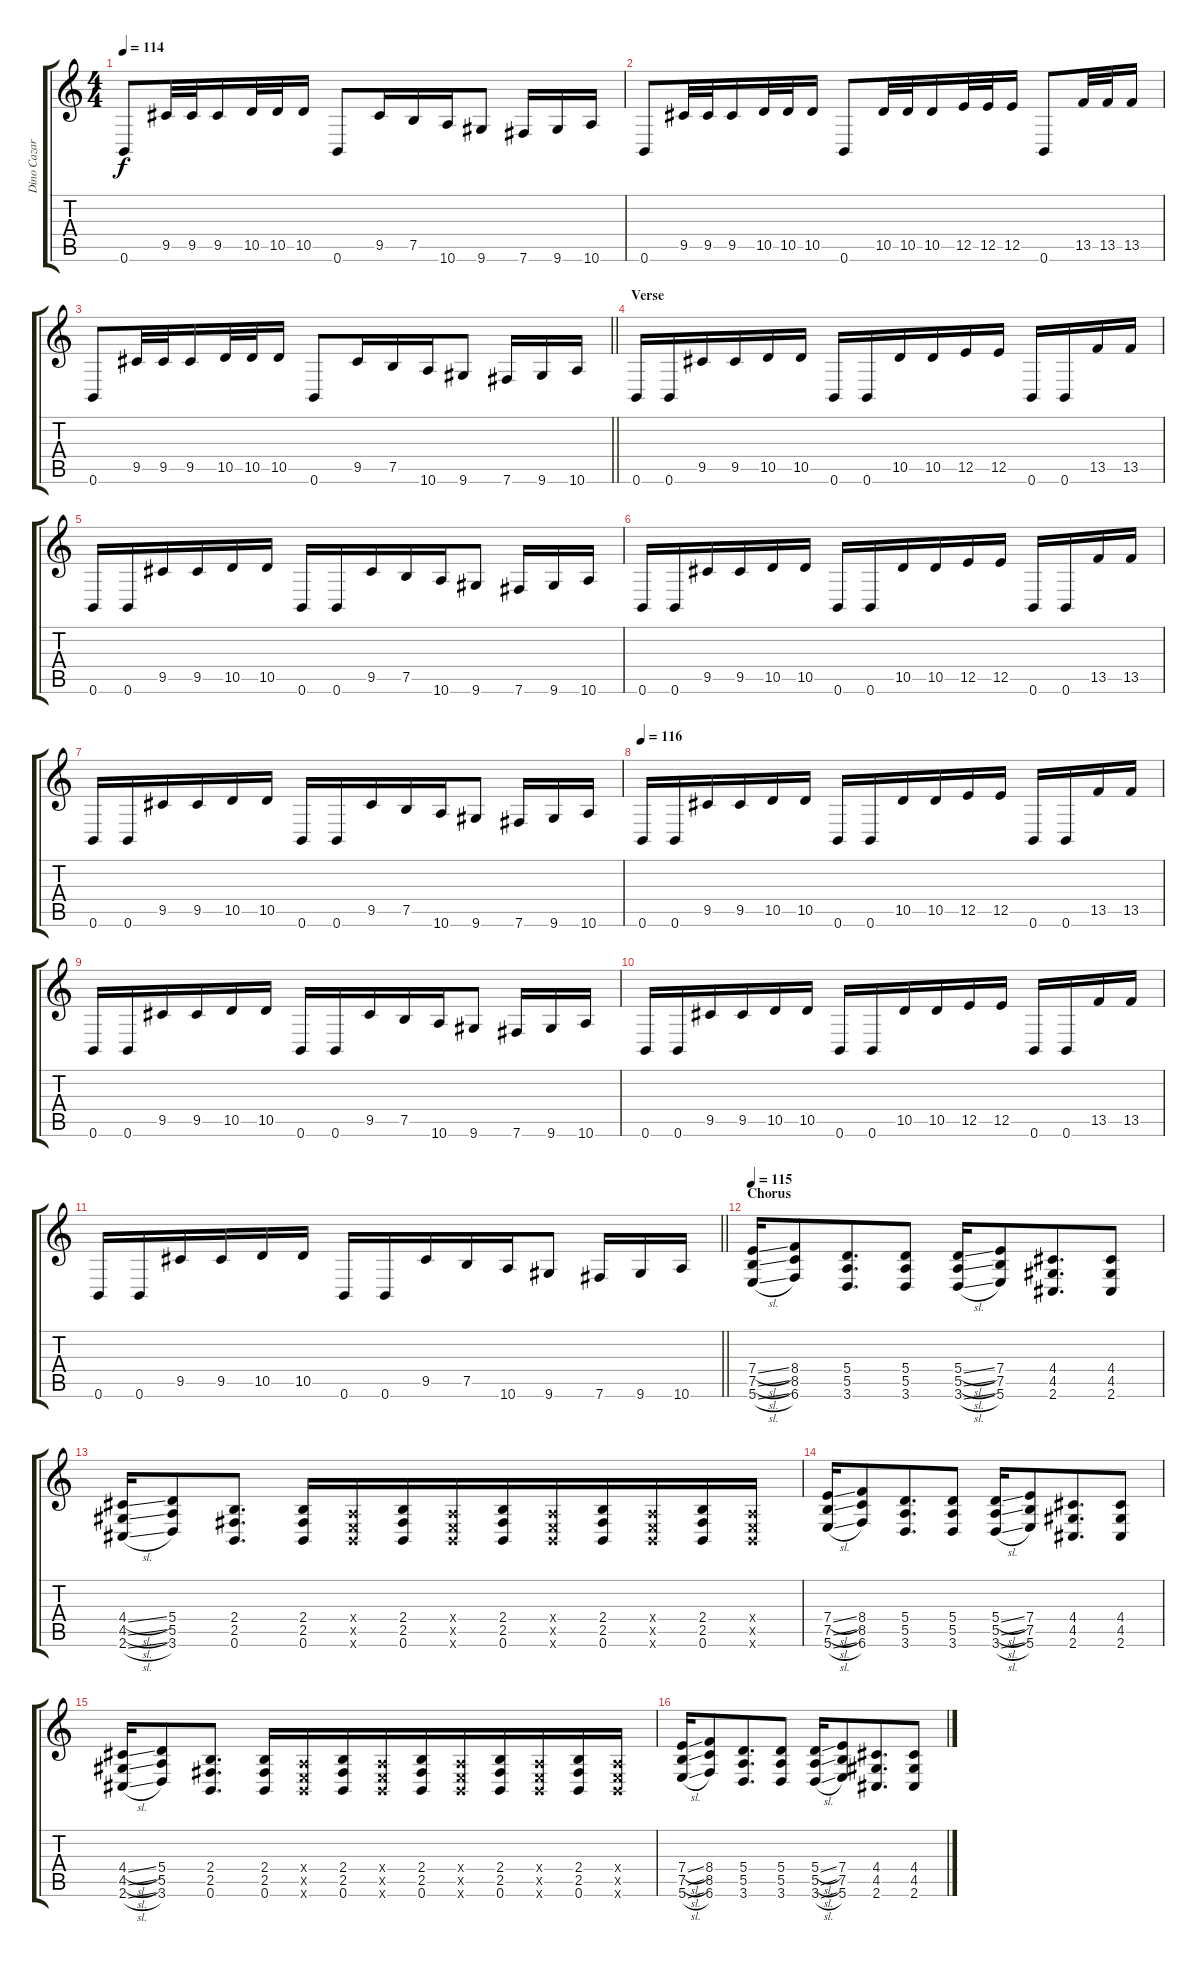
\track ("Dino Cazares" "Dino Cazar") {instrument distortionguitar}
\staff {score tabs}
\tuning (B3 Gb3 D3 A2 E2 B1) {hide}
\ts (4 4)
\tempo 114
\clef g2
\ks c
0.6.8{dy f} 9.5.32 9.5.32 9.5.16{beam merge} 10.5.32 10.5.32 10.5.16{beam split} 0.6.8{beam merge} 9.5.16 7.5.16 10.6.16 9.6.8 7.6.16 9.6.16 10.6.16 |
0.6.8 9.5.32 9.5.32 9.5.16{beam merge} 10.5.32 10.5.32 10.5.16{beam split} 0.6.8{beam merge} 10.5.32 10.5.32 10.5.16 12.5.32 12.5.32 12.5.16 0.6.8 13.5.32 13.5.32 13.5.16 |
\barLineRight lightlight
0.6.8 9.5.32 9.5.32 9.5.16{beam merge} 10.5.32 10.5.32 10.5.16{beam split} 0.6.8{beam merge} 9.5.16 7.5.16 10.6.16 9.6.8 7.6.16 9.6.16 10.6.16 |
\section ("" "Verse")
0.6.16 0.6.16 9.5.16 9.5.16{beam merge} 10.5.16 10.5.16{beam split} 0.6.16 0.6.16{beam merge} 10.5.16 10.5.16 12.5.16 12.5.16 0.6.16 0.6.16 13.5.16 13.5.16 |
0.6.16 0.6.16 9.5.16 9.5.16{beam merge} 10.5.16 10.5.16{beam split} 0.6.16 0.6.16{beam merge} 9.5.16 7.5.16 10.6.16 9.6.8 7.6.16 9.6.16 10.6.16 |
0.6.16 0.6.16 9.5.16 9.5.16{beam merge} 10.5.16 10.5.16{beam split} 0.6.16 0.6.16{beam merge} 10.5.16 10.5.16 12.5.16 12.5.16 0.6.16 0.6.16 13.5.16 13.5.16 |
0.6.16 0.6.16 9.5.16 9.5.16{beam merge} 10.5.16 10.5.16{beam split} 0.6.16 0.6.16{beam merge} 9.5.16 7.5.16 10.6.16 9.6.8 7.6.16 9.6.16 10.6.16 |
\tempo 116
0.6.16 0.6.16 9.5.16 9.5.16{beam merge} 10.5.16 10.5.16{beam split} 0.6.16 0.6.16{beam merge} 10.5.16 10.5.16 12.5.16 12.5.16 0.6.16 0.6.16 13.5.16 13.5.16 |
0.6.16 0.6.16 9.5.16 9.5.16{beam merge} 10.5.16 10.5.16{beam split} 0.6.16 0.6.16{beam merge} 9.5.16 7.5.16 10.6.16 9.6.8 7.6.16 9.6.16 10.6.16 |
0.6.16 0.6.16 9.5.16 9.5.16{beam merge} 10.5.16 10.5.16{beam split} 0.6.16 0.6.16{beam merge} 10.5.16 10.5.16 12.5.16 12.5.16 0.6.16 0.6.16 13.5.16 13.5.16 |
\barLineRight lightlight
0.6.16 0.6.16 9.5.16 9.5.16{beam merge} 10.5.16 10.5.16{beam split} 0.6.16 0.6.16{beam merge} 9.5.16 7.5.16 10.6.16 9.6.8 7.6.16 9.6.16 10.6.16 |
\section ("" "Chorus")
\tempo 115
(7.4{sl} 7.5{sl} 5.6{sl}).16 (8.4 8.5 6.6).8 (5.4 5.5 3.6).8{d beam merge} (5.4 5.5 3.6).8 (5.4{sl} 5.5{sl} 3.6{sl}).16 (7.4 7.5 5.6).8 (4.4 4.5 2.6).8{d beam merge} (4.4 4.5 2.6).8 |
(4.4{sl} 4.5{sl} 2.6{sl}).16 (5.4 5.5 3.6).8 (2.4 2.5 0.6).8{d} (2.4 2.5 0.6).16 (0.4{x} 0.5{x} 0.6{x}).16{beam merge} (2.4 2.5 0.6).16 (0.4{x} 0.5{x} 0.6{x}).16 (2.4 2.5 0.6).16 (0.4{x} 0.5{x} 0.6{x}).16{beam merge} (2.4 2.5 0.6).16 (0.4{x} 0.5{x} 0.6{x}).16 (2.4 2.5 0.6).16 (0.4{x} 0.5{x} 0.6{x}).16 |
(7.4{sl} 7.5{sl} 5.6{sl}).16 (8.4 8.5 6.6).8 (5.4 5.5 3.6).8{d beam merge} (5.4 5.5 3.6).8 (5.4{sl} 5.5{sl} 3.6{sl}).16 (7.4 7.5 5.6).8 (4.4 4.5 2.6).8{d beam merge} (4.4 4.5 2.6).8 |
(4.4{sl} 4.5{sl} 2.6{sl}).16 (5.4 5.5 3.6).8 (2.4 2.5 0.6).8{d} (2.4 2.5 0.6).16 (0.4{x} 0.5{x} 0.6{x}).16{beam merge} (2.4 2.5 0.6).16 (0.4{x} 0.5{x} 0.6{x}).16 (2.4 2.5 0.6).16 (0.4{x} 0.5{x} 0.6{x}).16{beam merge} (2.4 2.5 0.6).16 (0.4{x} 0.5{x} 0.6{x}).16 (2.4 2.5 0.6).16 (0.4{x} 0.5{x} 0.6{x}).16 |
(7.4{sl} 7.5{sl} 5.6{sl}).16 (8.4 8.5 6.6).8 (5.4 5.5 3.6).8{d beam merge} (5.4 5.5 3.6).8 (5.4{sl} 5.5{sl} 3.6{sl}).16 (7.4 7.5 5.6).8 (4.4 4.5 2.6).8{d beam merge} (4.4 4.5 2.6).8
